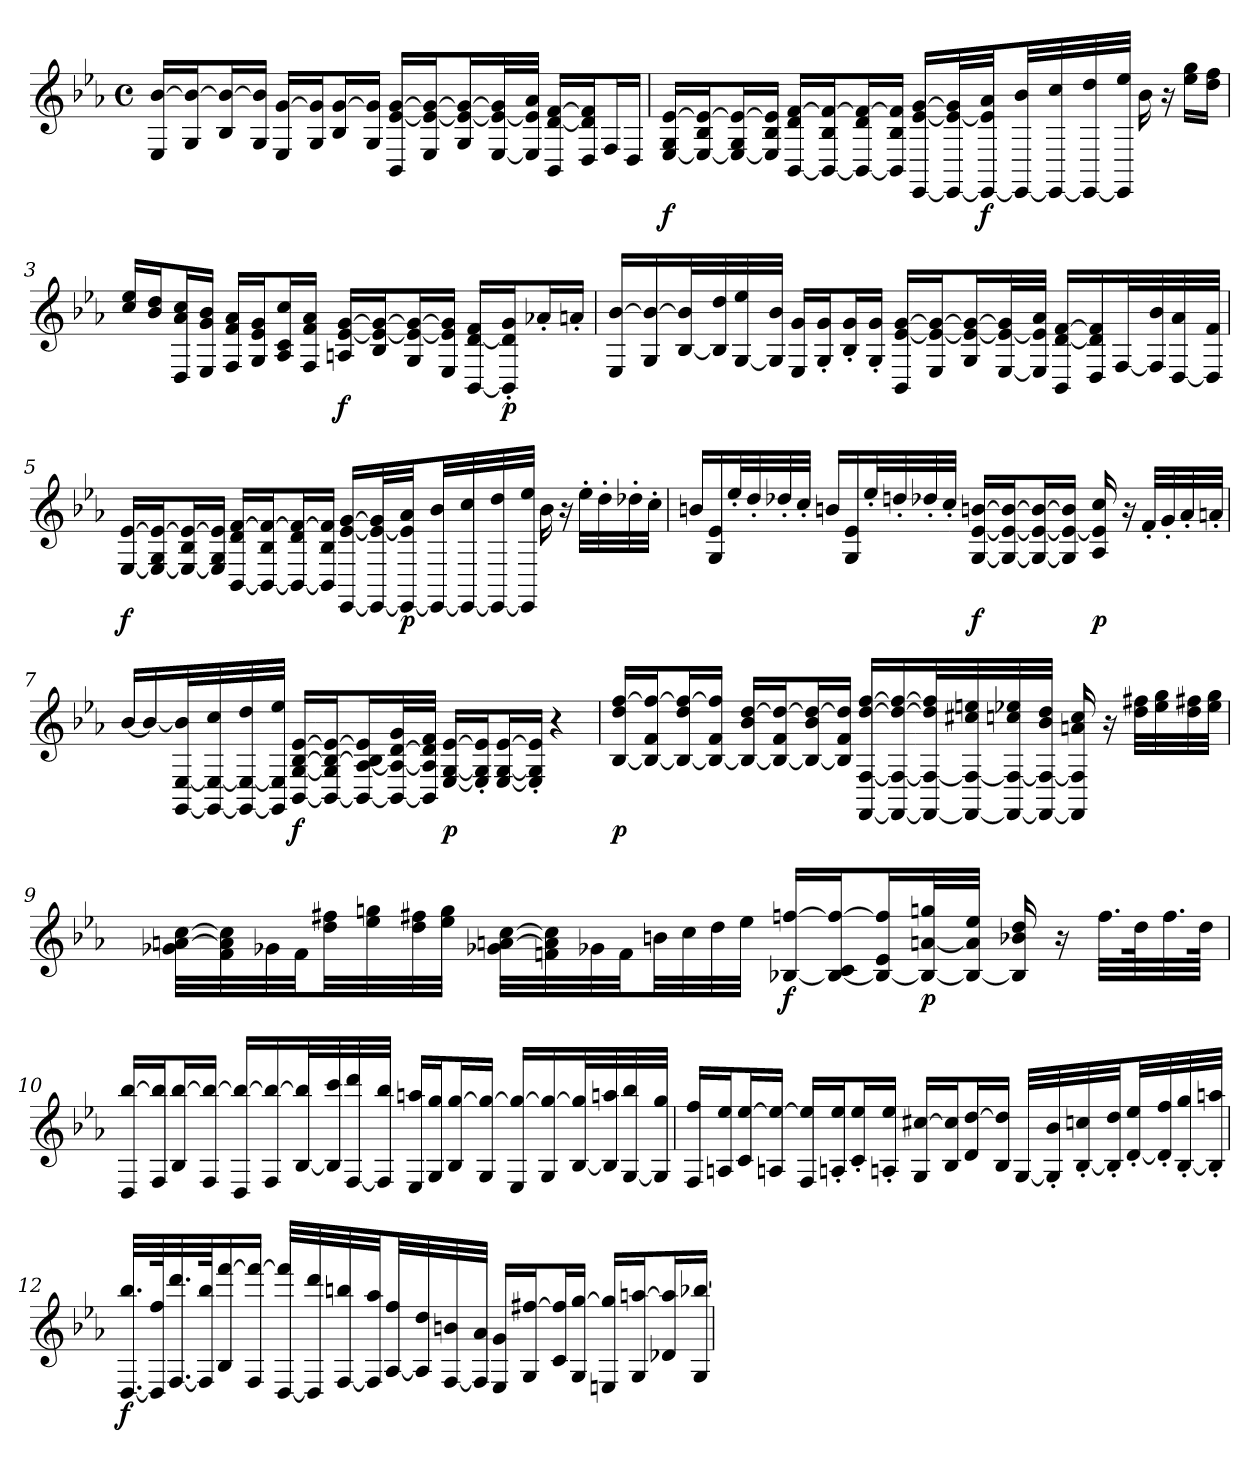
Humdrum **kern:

**kern	**dynam
*part1	*part1
*staff1	*staff1
*clefG2	*
*k[b-e-a-]	*
*M4/4	*
*met(c)	*
=1	=1
16E- [16b-LL	.
16G 16b-_J	.
16B- 16b-_L	.
16G 16b-]JJ	.
16E- [16gLL	.
16G 16g]J	.
16B- [16gL	.
16G 16g]JJ	.
16BB- [16e- [16gLL	.
16E- 16e-_ 16g_J	.
16G 16e-_ 16g_L	.
[32E- 32e-_ 32g]L	.
32E-] 32e-] 32a-JJJ	.
16BB- [16d [16fLL	.
16D 16d] 16f]J	.
16FL	.
16DJJ	.
=2	=2
[16E- 16G [16e-LL	f
16E-_ 16B- 16e-_J	.
16E-_ 16G 16e-_L	.
16E-] 16B- 16e-]JJ	.
[16BB- 16d [16fLL	.
16BB-_ 16B- 16f_J	.
16BB-_ 16d 16f_L	.
16BB-] 16B- 16f]JJ	.
[16EE- [16e- [16gLL	.
32EE-_ 32e-_ 32g]L	.
32EE-_ 32e-] 32a-JJ	f
32EE-_ 32b-LL	.
32EE-_ 32cc	.
32EE-_ 32dd	.
32EE-] 32ee-JJJ	.
16b-	.
16r	.
16ee- 16ggLL	.
16dd 16ffJJ	.
=3	=3
16cc 16ee-LL	.
16b- 16ddJ	.
16D 16a- 16ccL	.
16E- 16g 16b-JJ	.
16F 16f 16a-LL	.
16G 16e- 16gJ	.
16A- 16c 16ccL	.
16F 16f 16a-JJ	.
16An [16e- [16gLL	f
16B- 16e-_ 16g_J	.
16G 16e-_ 16g_L	.
16E- 16e-] 16g]JJ	.
[16BB- [16d 16fLL	.
16BB-]' 16d]' 16g'J	p
16a-X'L	.
16an'JJ	.
=4	=4
16E- [16b-LL	.
16G 16b-_	.
[32B- 32b-]L	.
32B-] 32dd	.
[32G 32ee-	.
32G] 32b-JJJ	.
16E- 16gLL	.
16G' 16g'J	.
16B-' 16g'L	.
16G' 16g'JJ	.
16BB- [16e- [16gLL	.
16E- 16e-_ 16g_J	.
16G 16e-_ 16g_L	.
[32E- 32e-_ 32g]L	.
32E-] 32e-] 32a-JJJ	.
16BB- [16d [16fLL	.
16D 16d] 16f]	.
[32FL	.
32F] 32b-	.
[32D 32a-	.
32D] 32fJJJ	.
=5	=5
[16E- [16e-LL	f
16E-_ 16G 16e-_J	.
16E-_ 16B- 16e-_L	.
16E-] 16G 16e-]JJ	.
[16BB- 16d [16fLL	.
16BB-_ 16B- 16f_J	.
16BB-_ 16d 16f_L	.
16BB-] 16B- 16f]JJ	.
[16EE- [16e- [16gLL	.
32EE-_ 32e-_ 32g]L	.
32EE-_ 32e-] 32a-JJ	p
32EE-_ 32b-LL	.
32EE-_ 32cc	.
32EE-_ 32dd	.
32EE-] 32ee-JJJ	.
16b-	.
16r	.
32ee-'LLL	.
32dd'	.
32dd-X'	.
32cc'JJJ	.
=6	=6
16bnLL	.
16G 16e-	.
32ee-'L	.
32dd'	.
32dd-X'	.
32cc'JJJ	.
16bnLL	.
16G 16e-	.
32ee-'L	.
32ddn'	.
32dd-X'	.
32cc'JJJ	.
[16G [16e- [16bnLL	f
16G_ 16e-_ 16b_J	.
16G_ 16e-_ 16b_L	.
16G] 16e-_ 16b]JJ	.
16A- 16e-] 16cc	p
16r	.
32f'LLL	.
32g'	.
32a-'	.
32an'JJJ	.
=7	=7
[16b-LL	.
16b-_	.
[32GG [32E- 32b-]L	.
32GG_ 32E-_ 32cc	.
32GG_ 32E-_ 32dd	.
32GG] 32E-] 32ee-JJJ	.
[16BB- [16G [16B- [16e-LL	f
16BB-_ 16G] 16B-_ 16e-_J	.
16BB-_ [16A- 16B-] 16e-]L	.
32BB-_ 32A-_ [32d 32gL	.
32BB-] 32A-] 32d] 32fJJJ	.
[16E- [16G [16e-LL	p
16E-]' 16G]' 16e-]'J	.
[16E- [16G [16e-L	.
16E-]' 16G]' 16e-]'JJ	.
4r	.
=8	=8
[16B- 16dd [16ffLL	p
16B-_ 16f 16ff_J	.
16B-_ 16dd 16ff_L	.
16B-_ 16f 16ff]JJ	.
16B-_ 16b- [16ddLL	.
16B-_ 16f 16dd_J	.
16B-_ 16b- 16dd_L	.
16B-] 16f 16dd]JJ	.
[16FF [16F [16dd [16ffLL	.
16FF_ 16F_ 16dd_ 16ff_	.
32FF_ 32F_ 32dd] 32ff]L	.
32FF_ 32F_ 32cc#X 32een	.
32FF_ 32F_ 32ccn 32ee-X	.
32FF_ 32F_ 32b- 32ddJJJ	.
16FF] 16F] 16an 16cc	.
16r	.
32dd 32ff#XLLL	.
32ee- 32gg	.
32dd 32ff#X	.
32ee- 32ggJJJ	.
=9	=9
32g-X [32an [32ccLLL	.
32f 32a] 32cc]	.
32g-X	.
32fJJ	.
32dd 32ff#XLL	.
32ee- 32ggn	.
32dd 32ff#X	.
32ee- 32ggJJJ	.
32g-X [32an [32ccLLL	.
32fn 32a] 32cc]	.
32g-X	.
32fJJ	.
32bnLL	.
32cc	.
32dd	.
32ee-JJJ	.
[16B-X [16ffnLL	f
16B-_ 16c 16ff_J	.
16B-_ 16e- 16ff]L	.
32B-_ [32an 32ggnL	p
32B-_ 32a] 32ee-JJJ	.
16B-] 16b-X 16dd	.
16r	.
32.ffLLL	.
64ddK	.
32.ff	.
64ddJJJk	.
=10	=10
16D [16bb-LL	.
16F 16bb-]J	.
16B- [16bb-L	.
16F 16bb-_JJ	.
16D 16bb-_LL	.
16F 16bb-_	.
[32B- 32bb-]L	.
32B-] 32ccc	.
[32F 32ddd	.
32F] 32bb-JJJ	.
16E- 16aanLL	.
16G 16ggJ	.
16B- [16ggL	.
16G 16gg_JJ	.
16E- 16gg_LL	.
16G 16gg_	.
[32B- 32gg]L	.
32B-] 32aan	.
[32G 32bb-	.
32G] 32ggJJJ	.
=11	=11
16F 16ffLL	.
16An 16ee-J	.
16c [16ee-L	.
16An 16ee-_JJ	.
16F 16ee-]LL	.
16An' 16ee-'J	.
16c' 16ee-'L	.
16An' 16ee-'JJ	.
16G [16cc#XLL	.
16B- 16cc#]J	.
16d [16ddL	.
16B- 16dd]JJ	.
[32GLLL	.
32G]' 32b-'	.
[32B-' 32ccn'	.
32B-]' 32dd'JJ	.
[32d' 32ee-'LL	.
32d]' 32ff'	.
[32B-' 32gg'	.
32B-]' 32aan'JJJ	.
=12	=12
[32.D 32.bb-LLL	f
64D] 64ffK	.
[32.F 32.ddd	.
64F] 64bb-JK	.
16B- [16fff	.
16F 16fff_JJ	.
[32D 32fff]LLL	.
32D] 32ddd	.
[32F 32bbn	.
32F] 32aa-JJ	.
[32A- 32ffLL	.
32A-] 32dd	.
[32F 32bn	.
32F] 32a-JJJ	.
16E- 16gLL	.
16G [16ff#XJ	.
16c 16ff#]L	.
16G [16ggJJ	.
16En 16gg]LL	.
16G [16aanJ	.
16d-X 16aa]L	.
16G [16bb-XJJ	.
=	=
*-	*-
